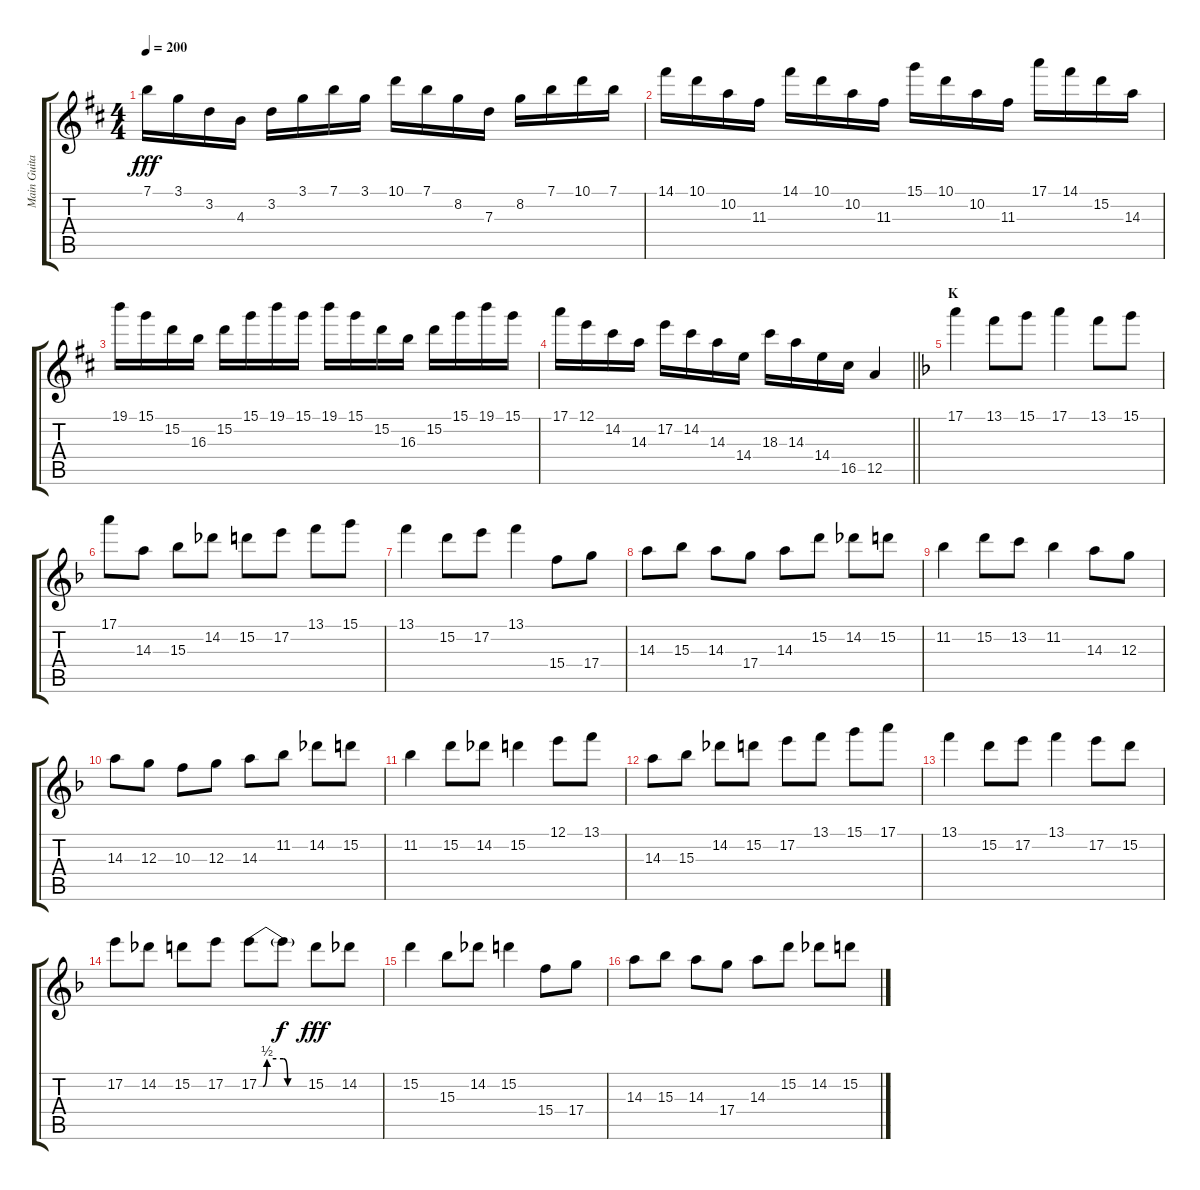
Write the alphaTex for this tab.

\track ("Main Guitar" "Main Guita") {instrument distortionguitar}
\staff {score tabs}
\tuning (E4 B3 G3 D3 A2 E2) {hide}
\ts (4 4)
\tempo 200
\clef g2
\ks d
7.1.16{dy fff} 3.1.16 3.2.16 4.3.16 3.2.16 3.1.16 7.1.16 3.1.16 10.1.16 7.1.16 8.2.16 7.3.16 8.2.16 7.1.16 10.1.16 7.1.16 |
14.1.16 10.1.16 10.2.16 11.3.16 14.1.16 10.1.16 10.2.16 11.3.16 15.1.16 10.1.16 10.2.16 11.3.16 17.1.16 14.1.16 15.2.16 14.3.16 |
19.1.16 15.1.16 15.2.16 16.3.16 15.2.16 15.1.16 19.1.16 15.1.16 19.1.16 15.1.16 15.2.16 16.3.16 15.2.16 15.1.16 19.1.16 15.1.16 |
\barLineRight lightlight
17.1.16 12.1.16 14.2.16 14.3.16 17.2.16 14.2.16 14.3.16 14.4.16 18.3.16 14.3.16 14.4.16 16.5.16 12.5.4 |
\section ("" "K")
\ks dminor
17.1.4 13.1.8 15.1.8 17.1.4 13.1.8 15.1.8 |
17.1.8 14.3.8 15.3.8 14.2.8 15.2.8 17.2.8 13.1.8 15.1.8 |
13.1.4 15.2.8 17.2.8 13.1.4 15.4.8 17.4.8 |
14.3.8 15.3.8 14.3.8 17.4.8 14.3.8 15.2.8 14.2.8 15.2.8 |
11.2.4 15.2.8 13.2.8 11.2.4 14.3.8 12.3.8 |
14.3.8 12.3.8 10.3.8 12.3.8 14.3.8 11.2.8 14.2.8 15.2.8 |
11.2.4 15.2.8 14.2.8 15.2.4 12.1.8 13.1.8 |
14.3.8 15.3.8 14.2.8 15.2.8 17.2.8 13.1.8 15.1.8 17.1.8 |
13.1.4 15.2.8 17.2.8 13.1.4 17.2.8 15.2.8 |
17.2.8 14.2.8 15.2.8 17.2.8 17.2{be (custom 0 0 5 0 10 2 30 2 35 0 60 0)}.8 17.2{t}.8{dy f} 15.2.8{dy fff} 14.2.8 |
15.2.4 15.3.8 14.2.8 15.2.4 15.4.8 17.4.8 |
14.3.8 15.3.8 14.3.8 17.4.8 14.3.8 15.2.8 14.2.8 15.2.8
